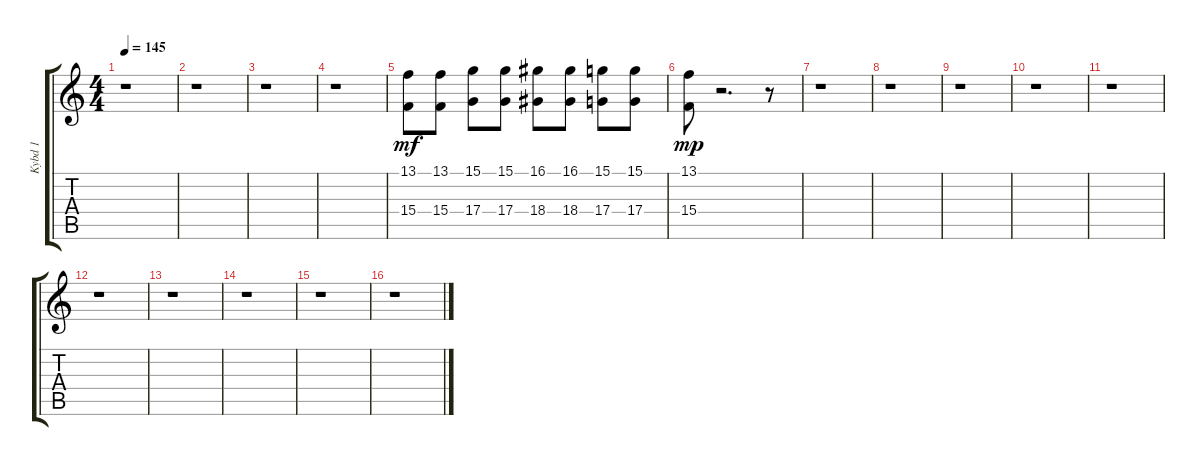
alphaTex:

\track ("Kybd 1" "Kybd 1") {instrument electricpiano2}
\staff {score tabs}
\tuning (E4 B3 G3 D3 A2 E2) {hide}
\ts (4 4)
\tempo 145
\clef g2
\ks c
r.1{dy mf} |
r.1 |
r.1 |
r.1 |
(13.1 15.4).8 (13.1 15.4).8 (15.1 17.4).8 (15.1 17.4).8 (16.1 18.4).8 (16.1 18.4).8 (15.1 17.4).8 (15.1 17.4).8 |
(13.1 15.4).8{dy mp} r.2{d} r.8 |
r.1 |
r.1 |
r.1 |
r.1 |
r.1 |
r.1 |
r.1 |
r.1 |
r.1 |
r.1
